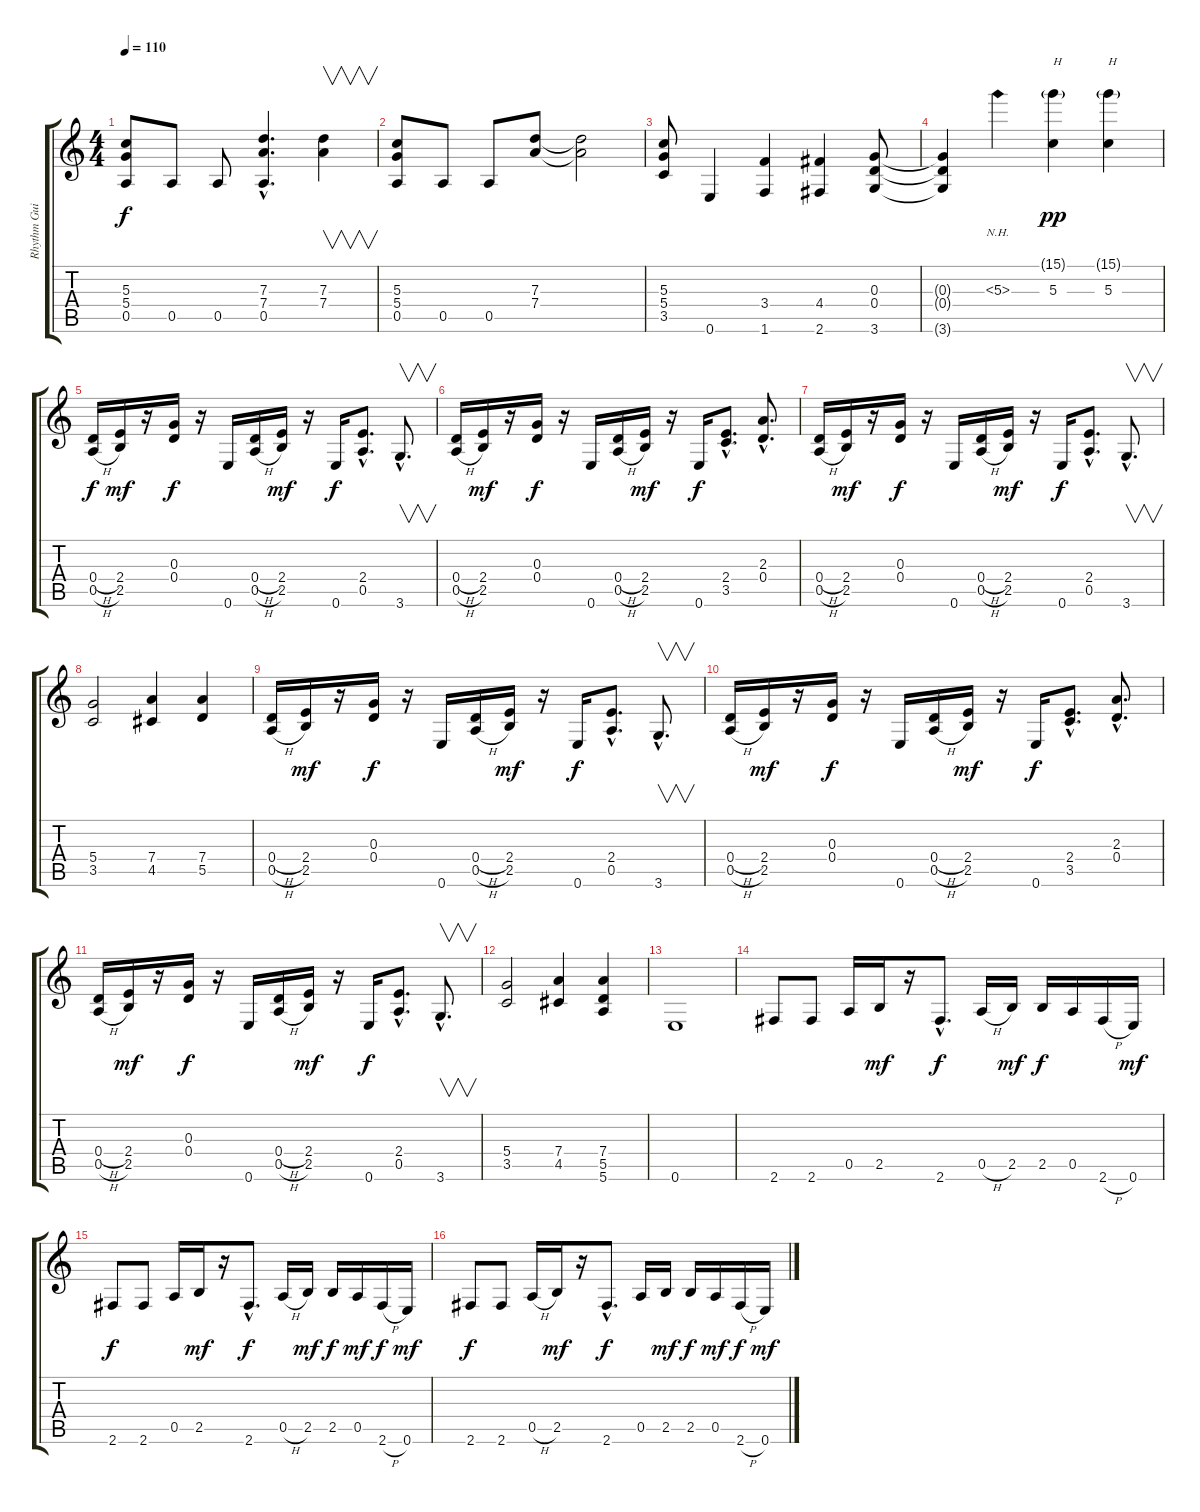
\track ("Rhythm Guitar" "Rhythm Gui") {instrument distortionguitar}
\staff {score tabs}
\tuning (E4 B3 G3 D3 A2 E2) {hide}
\ts (4 4)
\tempo 110
\clef g2
\ks c
(5.3 5.4 0.5).8{dy f} 0.5.8 0.5.8 (7.3{hac} 7.4{hac} 0.5{hac}).4{d} (7.3 7.4).4{v} |
(5.3 5.4 0.5).8 0.5.8 0.5.8 (7.3 7.4).8 (7.3{t} 7.4{t}).2 |
(5.3 5.4 3.5).8 0.6.4 (3.4 1.6).4 (4.4 2.6).4 (0.3 0.4 3.6).8 |
(0.3{t} 0.4{t} 3.6{t}).4 5.3{nh}.4 (15.1{g} 5.3).4{txt "H" dy pp} (15.1{g} 5.3).4{txt "H"} |
(0.4{h} 0.5{h}).16{dy f} (2.4 2.5).16{dy mf} r.16 (0.3 0.4).16{dy f} r.16 0.6.16 (0.4{h} 0.5{h}).16 (2.4 2.5).16{dy mf} r.16 0.6.16{dy f} (2.4{hac} 0.5{hac}).8{d} 3.6{hac}.8{v d} |
(0.4{h} 0.5{h}).16 (2.4 2.5).16{dy mf} r.16 (0.3 0.4).16{dy f} r.16 0.6.16 (0.4{h} 0.5{h}).16 (2.4 2.5).16{dy mf} r.16 0.6.16{dy f} (2.4{hac} 3.5{hac}).8{d} (2.3{hac} 0.4{hac}).8{d} |
(0.4{h} 0.5{h}).16 (2.4 2.5).16{dy mf} r.16 (0.3 0.4).16{dy f} r.16 0.6.16 (0.4{h} 0.5{h}).16 (2.4 2.5).16{dy mf} r.16 0.6.16{dy f} (2.4{hac} 0.5{hac}).8{d} 3.6{hac}.8{v d} |
(5.4 3.5).2 (7.4 4.5).4 (7.4 5.5).4 |
(0.4{h} 0.5{h}).16 (2.4 2.5).16{dy mf} r.16 (0.3 0.4).16{dy f} r.16 0.6.16 (0.4{h} 0.5{h}).16 (2.4 2.5).16{dy mf} r.16 0.6.16{dy f} (2.4{hac} 0.5{hac}).8{d} 3.6{hac}.8{v d} |
(0.4{h} 0.5{h}).16 (2.4 2.5).16{dy mf} r.16 (0.3 0.4).16{dy f} r.16 0.6.16 (0.4{h} 0.5{h}).16 (2.4 2.5).16{dy mf} r.16 0.6.16{dy f} (2.4{hac} 3.5{hac}).8{d} (2.3{hac} 0.4{hac}).8{d} |
(0.4{h} 0.5{h}).16 (2.4 2.5).16{dy mf} r.16 (0.3 0.4).16{dy f} r.16 0.6.16 (0.4{h} 0.5{h}).16 (2.4 2.5).16{dy mf} r.16 0.6.16{dy f} (2.4{hac} 0.5{hac}).8{d} 3.6{hac}.8{v d} |
(5.4 3.5).2 (7.4 4.5).4 (7.4 5.5 5.6).4 |
0.6.1 |
2.6.8 2.6.8 0.5.16 2.5.16{dy mf} r.16 2.6{hac}.8{d dy f} 0.5{h}.16 2.5.16{dy mf} 2.5.16{dy f} 0.5.16 2.6{h}.16 0.6.16{dy mf} |
2.6.8{dy f} 2.6.8 0.5.16 2.5.16{dy mf} r.16 2.6{hac}.8{d dy f} 0.5{h}.16 2.5.16{dy mf} 2.5.16{dy f} 0.5.16{dy mf} 2.6{h}.16{dy f} 0.6.16{dy mf} |
2.6.8{dy f} 2.6.8 0.5{h}.16 2.5.16{dy mf} r.16 2.6{hac}.8{d dy f} 0.5.16 2.5.16{dy mf} 2.5.16{dy f} 0.5.16{dy mf} 2.6{h}.16{dy f} 0.6.16{dy mf}
